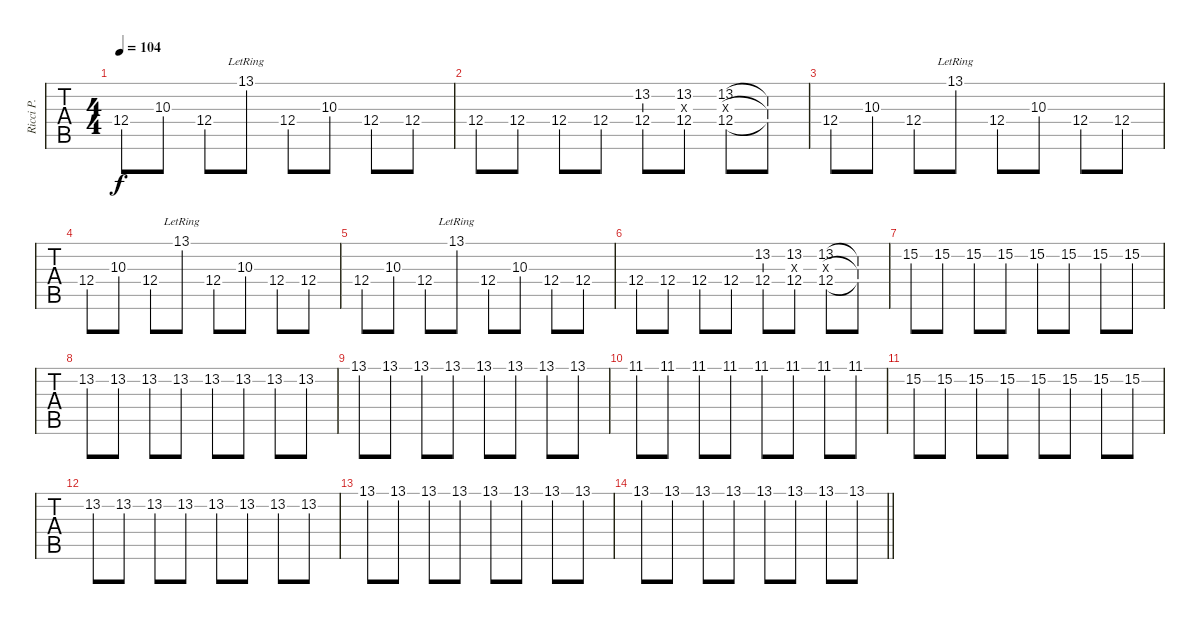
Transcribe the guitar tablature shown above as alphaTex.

\track ("Ricci P." "Ricci P.") {instrument overdrivenguitar}
\staff {tabs}
\tuning (E4 B3 G3 D3 A2 E2) {hide}
\ts (4 4)
\tempo 104
\clef g2
\ks c
12.4.8{dy f} 10.3.8 12.4.8 13.1{lr}.8 12.4.8 10.3.8 12.4.8 12.4.8 |
12.4.8 12.4.8 12.4.8 12.4.8 (13.2 12.4).8 (13.2 10.3{x} 12.4).8 (13.2 0.3{x} 12.4).8 (13.2{t} 0.3{t} 12.4{t}).8 |
12.4.8 10.3.8 12.4.8 13.1{lr}.8 12.4.8 10.3.8 12.4.8 12.4.8 |
12.4.8 10.3.8 12.4.8 13.1{lr}.8 12.4.8 10.3.8 12.4.8 12.4.8 |
12.4.8 10.3.8 12.4.8 13.1{lr}.8 12.4.8 10.3.8 12.4.8 12.4.8 |
12.4.8 12.4.8 12.4.8 12.4.8 (13.2 12.4).8 (13.2 10.3{x} 12.4).8 (13.2 0.3{x} 12.4).8 (13.2{t} 0.3{t} 12.4{t}).8 |
15.2.8 15.2.8 15.2.8 15.2.8 15.2.8 15.2.8 15.2.8 15.2.8 |
13.2.8 13.2.8 13.2.8 13.2.8 13.2.8 13.2.8 13.2.8 13.2.8 |
13.1.8 13.1.8 13.1.8 13.1.8 13.1.8 13.1.8 13.1.8 13.1.8 |
11.1.8 11.1.8 11.1.8 11.1.8 11.1.8 11.1.8 11.1.8 11.1.8 |
15.2.8 15.2.8 15.2.8 15.2.8 15.2.8 15.2.8 15.2.8 15.2.8 |
13.2.8 13.2.8 13.2.8 13.2.8 13.2.8 13.2.8 13.2.8 13.2.8 |
13.1.8 13.1.8 13.1.8 13.1.8 13.1.8 13.1.8 13.1.8 13.1.8 |
\barLineRight lightlight
13.1.8 13.1.8 13.1.8 13.1.8 13.1.8 13.1.8 13.1.8 13.1.8
